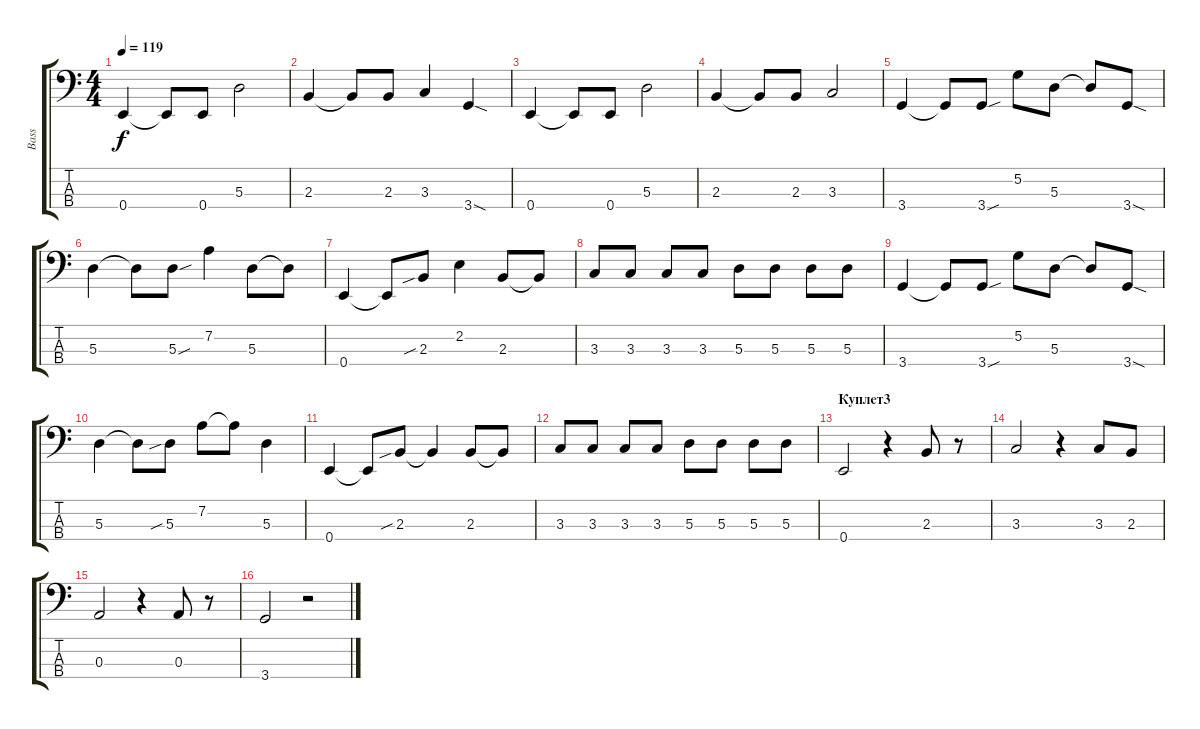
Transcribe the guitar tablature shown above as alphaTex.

\track ("Bass" "Bass") {instrument electricbassfinger}
\staff {score tabs}
\tuning (G2 D2 A1 E1) {hide}
\ts (4 4)
\tempo 119
\clef f4
\ks c
0.4.4{dy f} 0.4{t}.8 0.4.8 5.3.2 |
2.3.4 2.3{t}.8 2.3.8 3.3.4 3.4{sod}.4 |
0.4.4 0.4{t}.8 0.4.8 5.3.2 |
2.3.4 2.3{t}.8 2.3.8 3.3.2 |
3.4.4 3.4{t}.8 3.4{sou}.8 5.2.8 5.3.8 5.3{t}.8 3.4{sod}.8 |
5.3.4 5.3{t}.8 5.3{sou}.8 7.2.4 5.3.8 5.3{t}.8 |
0.4.4 0.4{t}.8 2.3{sib}.8 2.2.4 2.3.8 2.3{t}.8 |
3.3.8 3.3.8 3.3.8 3.3.8 5.3.8 5.3.8 5.3.8 5.3.8 |
3.4.4 3.4{t}.8 3.4{sou}.8 5.2.8 5.3.8 5.3{t}.8 3.4{sod}.8 |
5.3.4 5.3{t}.8 5.3{sib}.8 7.2.8 7.2{t}.8 5.3.4 |
0.4.4 0.4{t}.8 2.3{sib}.8 2.3{t}.4 2.3.8 2.3{t}.8 |
3.3.8 3.3.8 3.3.8 3.3.8 5.3.8 5.3.8 5.3.8 5.3.8 |
\section ("" "Куплет3")
0.4.2 r.4 2.3.8 r.8 |
3.3.2 r.4 3.3.8 2.3.8 |
0.3.2 r.4 0.3.8 r.8 |
3.4.2 r.2
